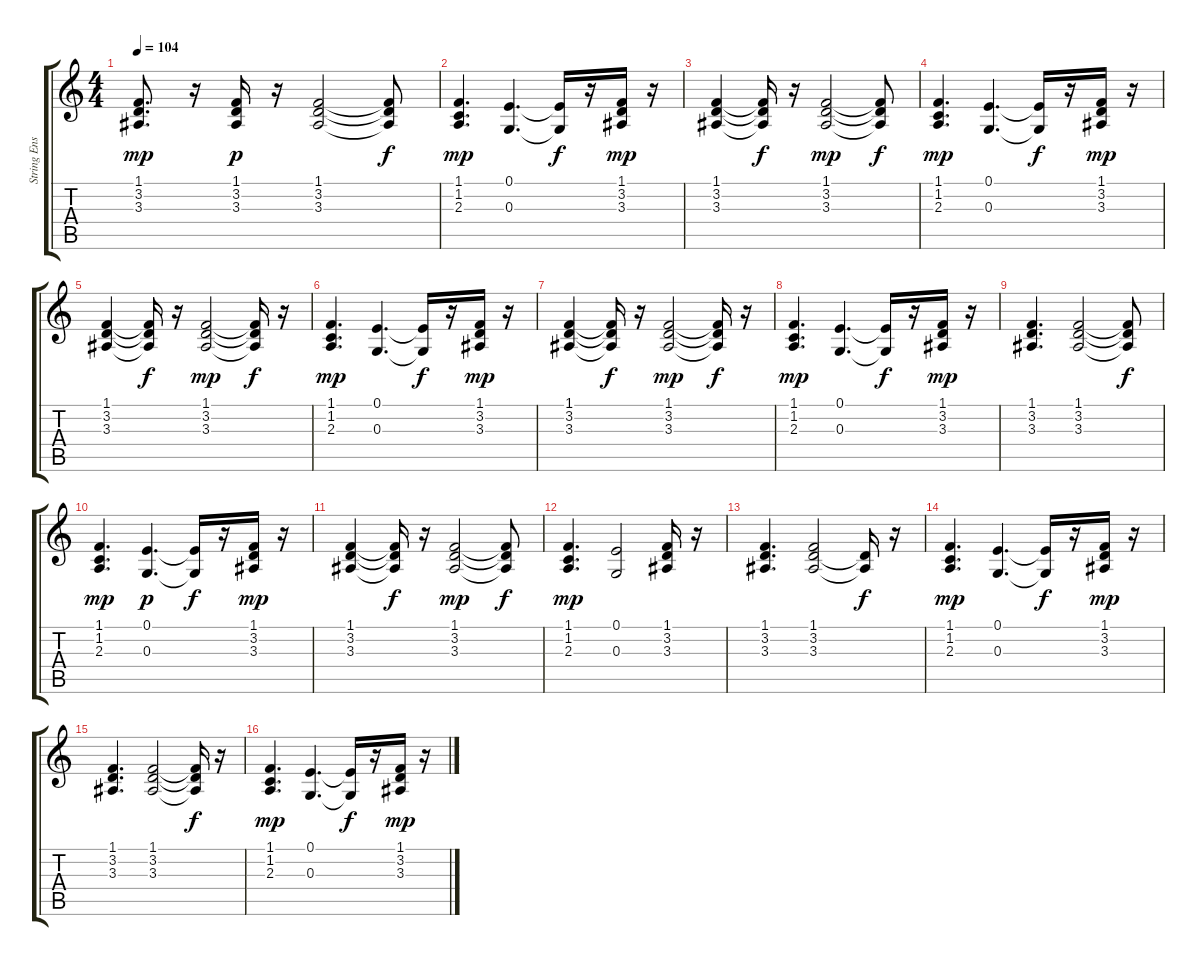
\track ("String Ensemble 1" "String Ens") {instrument stringensemble1}
\staff {score tabs}
\tuning (E4 B3 G3 D3 A2 E2) {hide}
\ts (4 4)
\tempo 104
\clef g2
\ks c
(1.1 3.2 3.3).8{d dy mp} r.16 (1.1 3.2 3.3).16{dy p} r.16 (1.1 3.2 3.3).2 (1.1{t} 3.2{t} 3.3{t}).8{dy f} |
(1.1 1.2 2.3).4{d dy mp} (0.1 0.3).4{d} (0.1{t} 0.3{t}).16{dy f} r.16 (1.1 3.2 3.3).16{dy mp} r.16 |
(1.1 3.2 3.3).4 (1.1{t} 3.2{t} 3.3{t}).16{dy f} r.16 (1.1 3.2 3.3).2{dy mp} (1.1{t} 3.2{t} 3.3{t}).8{dy f} |
(1.1 1.2 2.3).4{d dy mp} (0.1 0.3).4{d} (0.1{t} 0.3{t}).16{dy f} r.16 (1.1 3.2 3.3).16{dy mp} r.16 |
(1.1 3.2 3.3).4 (1.1{t} 3.2{t} 3.3{t}).16{dy f} r.16 (1.1 3.2 3.3).2{dy mp} (1.1{t} 3.2{t} 3.3{t}).16{dy f} r.16 |
(1.1 1.2 2.3).4{d dy mp} (0.1 0.3).4{d} (0.1{t} 0.3{t}).16{dy f} r.16 (1.1 3.2 3.3).16{dy mp} r.16 |
(1.1 3.2 3.3).4 (1.1{t} 3.2{t} 3.3{t}).16{dy f} r.16 (1.1 3.2 3.3).2{dy mp} (1.1{t} 3.2{t} 3.3{t}).16{dy f} r.16 |
(1.1 1.2 2.3).4{d dy mp} (0.1 0.3).4{d} (0.1{t} 0.3{t}).16{dy f} r.16 (1.1 3.2 3.3).16{dy mp} r.16 |
(1.1 3.2 3.3).4{d} (1.1 3.2 3.3).2 (1.1{t} 3.2{t} 3.3{t}).8{dy f} |
(1.1 1.2 2.3).4{d dy mp} (0.1 0.3).4{d dy p} (0.1{t} 0.3{t}).16{dy f} r.16 (1.1 3.2 3.3).16{dy mp} r.16 |
(1.1 3.2 3.3).4 (1.1{t} 3.2{t} 3.3{t}).16{dy f} r.16 (1.1 3.2 3.3).2{dy mp} (1.1{t} 3.2{t} 3.3{t}).8{dy f} |
(1.1 1.2 2.3).4{d dy mp} (0.1 0.3).2 (1.1 3.2 3.3).16 r.16 |
(1.1 3.2 3.3).4{d} (1.1 3.2 3.3).2 (3.2{t} 3.3{t}).16{dy f} r.16 |
(1.1 1.2 2.3).4{d dy mp} (0.1 0.3).4{d} (0.1{t} 0.3{t}).16{dy f} r.16 (1.1 3.2 3.3).16{dy mp} r.16 |
(1.1 3.2 3.3).4{d} (1.1 3.2 3.3).2 (1.1{t} 3.2{t} 3.3{t}).16{dy f} r.16 |
(1.1 1.2 2.3).4{d dy mp} (0.1 0.3).4{d} (0.1{t} 0.3{t}).16{dy f} r.16 (1.1 3.2 3.3).16{dy mp} r.16
